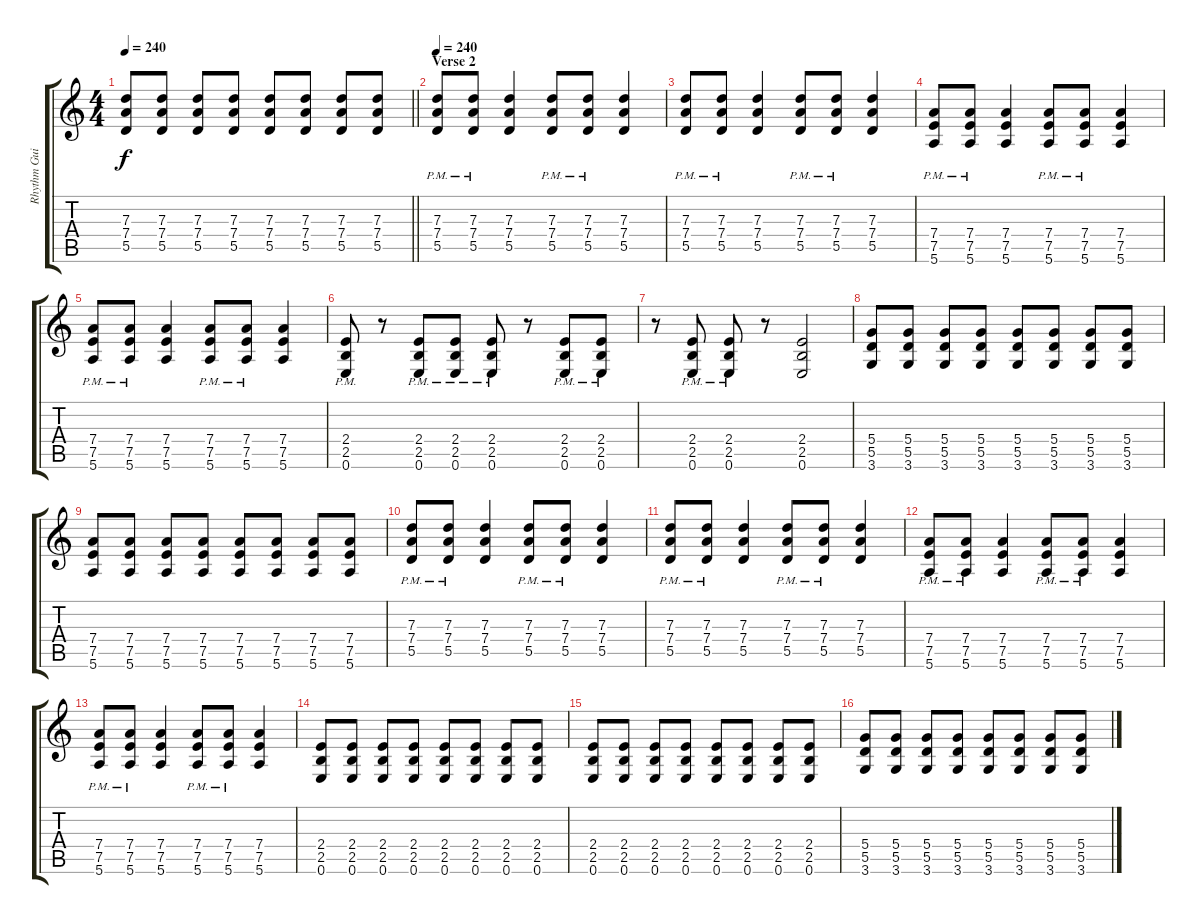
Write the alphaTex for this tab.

\track ("Rhythm Guitar" "Rhythm Gui") {instrument overdrivenguitar}
\staff {score tabs}
\tuning (E4 B3 G3 D3 A2 E2) {hide}
\ts (4 4)
\tempo 240
\clef g2
\barLineRight lightlight
\ks c
(7.3 7.4 5.5).8{dy f} (7.3 7.4 5.5).8 (7.3 7.4 5.5).8 (7.3 7.4 5.5).8 (7.3 7.4 5.5).8 (7.3 7.4 5.5).8 (7.3 7.4 5.5).8 (7.3 7.4 5.5).8 |
\section ("" "Verse 2")
\tempo 240
(7.3{pm} 7.4{pm} 5.5{pm}).8 (7.3{pm} 7.4{pm} 5.5{pm}).8 (7.3 7.4 5.5).4 (7.3{pm} 7.4{pm} 5.5{pm}).8 (7.3{pm} 7.4{pm} 5.5{pm}).8 (7.3 7.4 5.5).4 |
(7.3{pm} 7.4{pm} 5.5{pm}).8 (7.3{pm} 7.4{pm} 5.5{pm}).8 (7.3 7.4 5.5).4 (7.3{pm} 7.4{pm} 5.5{pm}).8 (7.3{pm} 7.4{pm} 5.5{pm}).8 (7.3 7.4 5.5).4 |
(7.4{pm} 7.5{pm} 5.6).8 (7.4{pm} 7.5{pm} 5.6).8 (7.4 7.5 5.6).4 (7.4{pm} 7.5{pm} 5.6).8 (7.4{pm} 7.5{pm} 5.6).8 (7.4 7.5 5.6).4 |
(7.4{pm} 7.5{pm} 5.6).8 (7.4{pm} 7.5{pm} 5.6).8 (7.4 7.5 5.6).4 (7.4{pm} 7.5{pm} 5.6).8 (7.4{pm} 7.5{pm} 5.6).8 (7.4 7.5 5.6).4 |
(2.4{pm} 2.5{pm} 0.6{pm}).8 r.8 (2.4{pm} 2.5{pm} 0.6{pm}).8 (2.4{pm} 2.5{pm} 0.6{pm}).8 (2.4{pm} 2.5{pm} 0.6{pm}).8 r.8 (2.4{pm} 2.5{pm} 0.6{pm}).8 (2.4{pm} 2.5{pm} 0.6{pm}).8 |
r.8 (2.4{pm} 2.5{pm} 0.6{pm}).8 (2.4{pm} 2.5{pm} 0.6{pm}).8 r.8 (2.4 2.5 0.6).2 |
(5.4 5.5 3.6).8 (5.4 5.5 3.6).8 (5.4 5.5 3.6).8 (5.4 5.5 3.6).8 (5.4 5.5 3.6).8 (5.4 5.5 3.6).8 (5.4 5.5 3.6).8 (5.4 5.5 3.6).8 |
(7.4 7.5 5.6).8 (7.4 7.5 5.6).8 (7.4 7.5 5.6).8 (7.4 7.5 5.6).8 (7.4 7.5 5.6).8 (7.4 7.5 5.6).8 (7.4 7.5 5.6).8 (7.4 7.5 5.6).8 |
(7.3{pm} 7.4{pm} 5.5{pm}).8 (7.3{pm} 7.4{pm} 5.5{pm}).8 (7.3 7.4 5.5).4 (7.3{pm} 7.4{pm} 5.5{pm}).8 (7.3{pm} 7.4{pm} 5.5{pm}).8 (7.3 7.4 5.5).4 |
(7.3{pm} 7.4{pm} 5.5{pm}).8 (7.3{pm} 7.4{pm} 5.5{pm}).8 (7.3 7.4 5.5).4 (7.3{pm} 7.4{pm} 5.5{pm}).8 (7.3{pm} 7.4{pm} 5.5{pm}).8 (7.3 7.4 5.5).4 |
(7.4{pm} 7.5{pm} 5.6).8 (7.4{pm} 7.5{pm} 5.6).8 (7.4 7.5 5.6).4 (7.4{pm} 7.5{pm} 5.6).8 (7.4{pm} 7.5{pm} 5.6).8 (7.4 7.5 5.6).4 |
(7.4{pm} 7.5{pm} 5.6).8 (7.4{pm} 7.5{pm} 5.6).8 (7.4 7.5 5.6).4 (7.4{pm} 7.5{pm} 5.6).8 (7.4{pm} 7.5{pm} 5.6).8 (7.4 7.5 5.6).4 |
(2.4 2.5 0.6).8 (2.4 2.5 0.6).8 (2.4 2.5 0.6).8 (2.4 2.5 0.6).8 (2.4 2.5 0.6).8 (2.4 2.5 0.6).8 (2.4 2.5 0.6).8 (2.4 2.5 0.6).8 |
(2.4 2.5 0.6).8 (2.4 2.5 0.6).8 (2.4 2.5 0.6).8 (2.4 2.5 0.6).8 (2.4 2.5 0.6).8 (2.4 2.5 0.6).8 (2.4 2.5 0.6).8 (2.4 2.5 0.6).8 |
(5.4 5.5 3.6).8 (5.4 5.5 3.6).8 (5.4 5.5 3.6).8 (5.4 5.5 3.6).8 (5.4 5.5 3.6).8 (5.4 5.5 3.6).8 (5.4 5.5 3.6).8 (5.4 5.5 3.6).8
